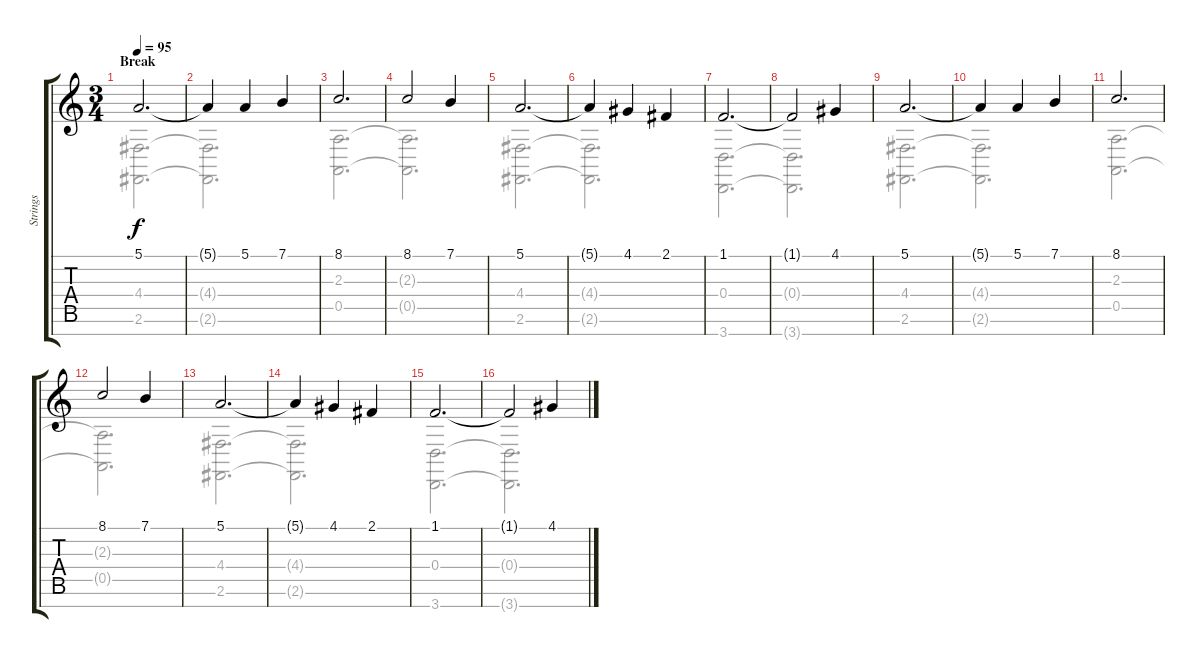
\track ("Strings" "Strings") {instrument stringensemble1}
\staff {score tabs}
\tuning (E4 B3 G3 D3 A2 E2 B1) {hide}
\voice
\ts (3 4)
\section ("" "Break")
\tempo 95
\clef g2
\ks c
5.1.2{d dy f} |
5.1{t}.4 5.1.4 7.1.4 |
8.1.2{d} |
8.1.2 7.1.4 |
5.1.2{d} |
5.1{t}.4 4.1.4 2.1.4 |
1.1.2{d} |
1.1{t}.2 4.1.4 |
5.1.2{d} |
5.1{t}.4 5.1.4 7.1.4 |
8.1.2{d} |
8.1.2 7.1.4 |
5.1.2{d} |
5.1{t}.4 4.1.4 2.1.4 |
1.1.2{d} |
1.1{t}.2 4.1.4
\voice
\clef g2
\ottava regular
\simile none
\ks c
(4.4 2.6).2{d dy f} |
(4.4{t} 2.6{t}).2{d} |
(2.3 0.5).2{d} |
(2.3{t} 0.5{t}).2{d} |
(4.4 2.6).2{d} |
(4.4{t} 2.6{t}).2{d} |
(0.4 3.7).2{d} |
(0.4{t} 3.7{t}).2{d} |
(4.4 2.6).2{d} |
(4.4{t} 2.6{t}).2{d} |
(2.3 0.5).2{d} |
(2.3{t} 0.5{t}).2{d} |
(4.4 2.6).2{d} |
(4.4{t} 2.6{t}).2{d} |
(0.4 3.7).2{d} |
(0.4{t} 3.7{t}).2{d}
